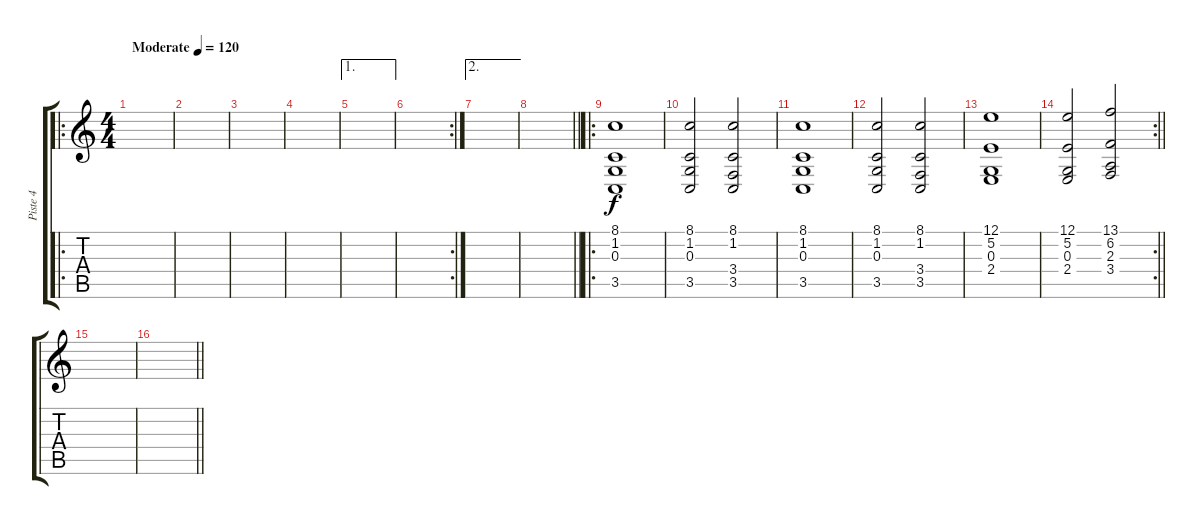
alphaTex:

\track ("Piste 4" "Piste 4") {instrument stringensemble1}
\staff {score tabs}
\tuning (E4 B3 G3 D3 A2 E2) {hide}
\ro
\ts (4 4)
\tempo (120 "Moderate")
\clef g2
\ks c
|
|
|
|
\ae 1
|
\rc 2
|
\ae 2
|
\barLineRight lightlight
|
\ro
\section ("" "")
(8.1 1.2 0.3 3.5).1 |
(8.1 1.2 0.3 3.5).2 (8.1 1.2 3.4 3.5).2 |
(8.1 1.2 0.3 3.5).1 |
(8.1 1.2 0.3 3.5).2 (8.1 1.2 3.4 3.5).2 |
(12.1 5.2 0.3 2.4).1 |
\rc 2
\barLineRight lightlight
(12.1 5.2 0.3 2.4).2 (13.1 6.2 2.3 3.4).2 |
|
\barLineRight lightlight
